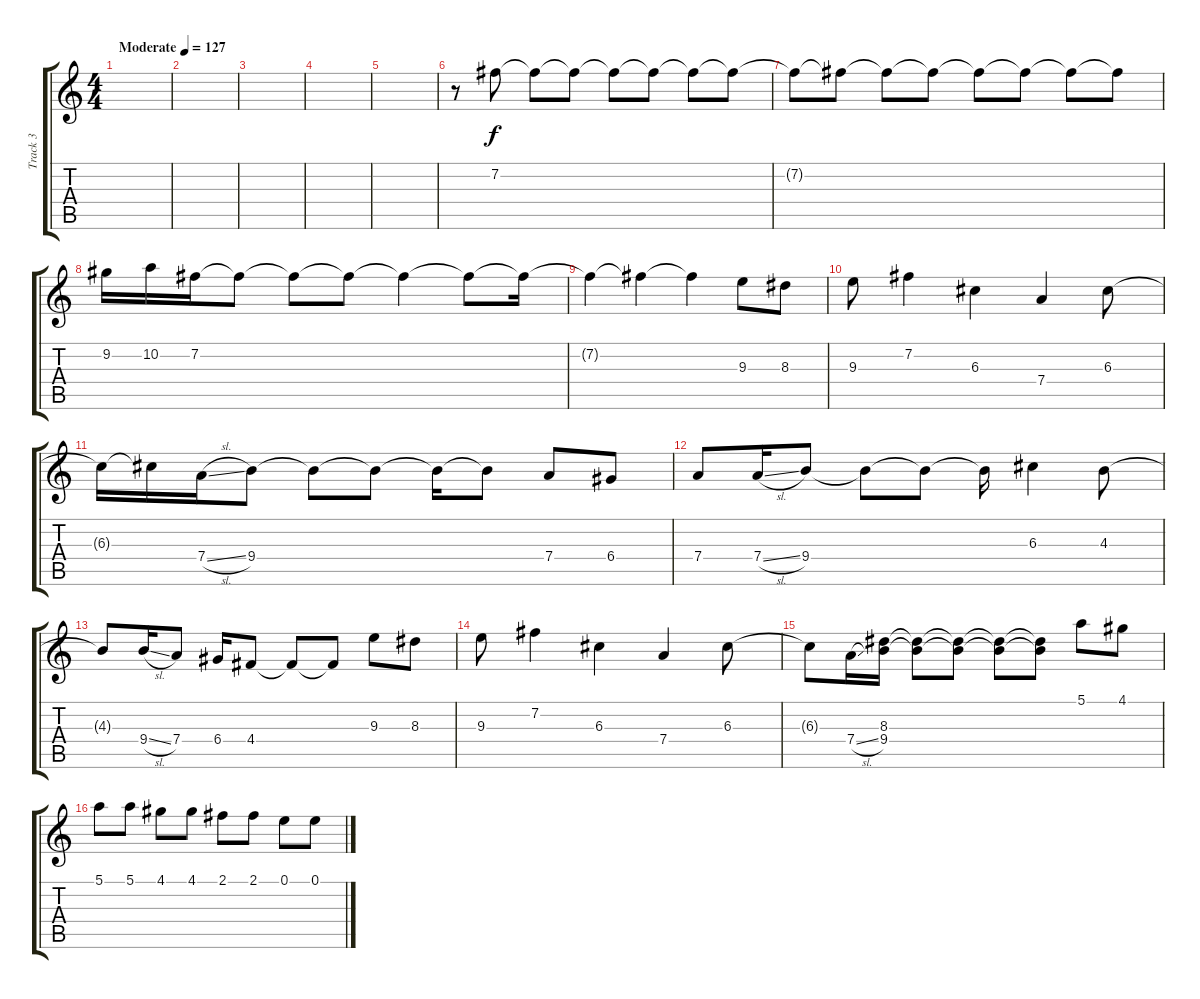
\track ("Track 3" "Track 3") {instrument overdrivenguitar}
\staff {score tabs}
\tuning (E4 B3 G3 D3 A2 E2) {hide}
\ts (4 4)
\tempo (127 "Moderate")
\clef g2
\ks c
|
|
|
|
|
r.8 7.2.8 7.2{t}.8 7.2{t}.8 7.2{t}.8 7.2{t}.8 7.2{t}.8 7.2{t}.8 |
7.2{t}.8 7.2{t}.8 7.2{t}.8 7.2{t}.8 7.2{t}.8 7.2{t}.8 7.2{t}.8 7.2{t}.8 |
9.2.16 10.2.16 7.2.16 7.2{t}.8 7.2{t}.8 7.2{t}.8 7.2{t}.4 7.2{t}.8 7.2{t}.16 |
7.2{t}.4 7.2{t}.4 7.2{t}.4 9.3.8 8.3.8 |
9.3.8 7.2.4 6.3.4 7.4.4 6.3.8 |
6.3{t}.16 6.3{t}.16 7.4{sl}.16 9.4.8 9.4{t}.8 9.4{t}.8 9.4{t}.16 9.4{t}.8 7.4.8 6.4.8 |
7.4.8 7.4{sl}.16 9.4.8 9.4{t}.8 9.4{t}.8 9.4{t}.16 6.3.4 4.3.8 |
4.3{t}.8 9.4{sl}.16 7.4.8 6.4.16 4.4.8 4.4{t}.8 4.4{t}.8 9.3.8 8.3.8 |
9.3.8 7.2.4 6.3.4 7.4.4 6.3.8 |
6.3{t}.8 7.4{sl}.16 (8.3 9.4).16 (8.3{t} 9.4{t}).8 (8.3{t} 9.4{t}).8 (8.3{t} 9.4{t}).8 (8.3{t} 9.4{t}).8 5.1.8 4.1.8 |
5.1.8 5.1.8 4.1.8 4.1.8 2.1.8 2.1.8 0.1.8 0.1.8
